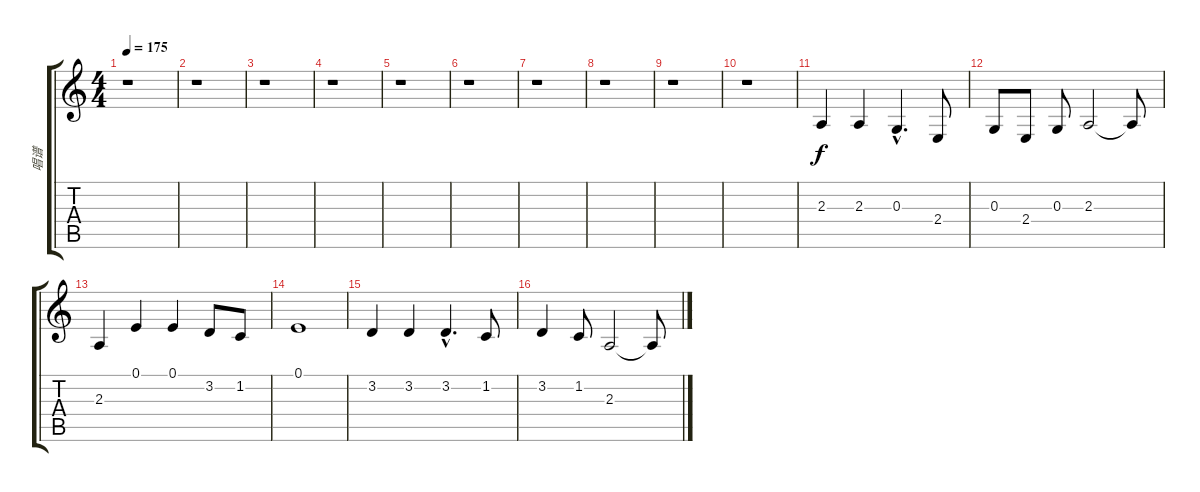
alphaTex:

\track ("唱谱" "唱谱") {instrument brasssection}
\staff {score tabs}
\tuning (E4 B3 G3 D3 A2 E2) {hide}
\ts (4 4)
\tempo 175
\clef g2
\ks c
r.1{dy f instrument brasssection} |
r.1 |
r.1 |
r.1 |
r.1 |
r.1 |
r.1 |
r.1 |
r.1 |
r.1 |
2.3.4 2.3.4 0.3{hac}.4{d} 2.4.8 |
0.3.8 2.4.8 0.3.8 2.3.2 2.3{t}.8 |
2.3.4 0.1.4 0.1.4 3.2.8 1.2.8 |
0.1.1 |
3.2.4 3.2.4 3.2{hac}.4{d} 1.2.8 |
3.2.4 1.2.8 2.3.2 2.3{t}.8
